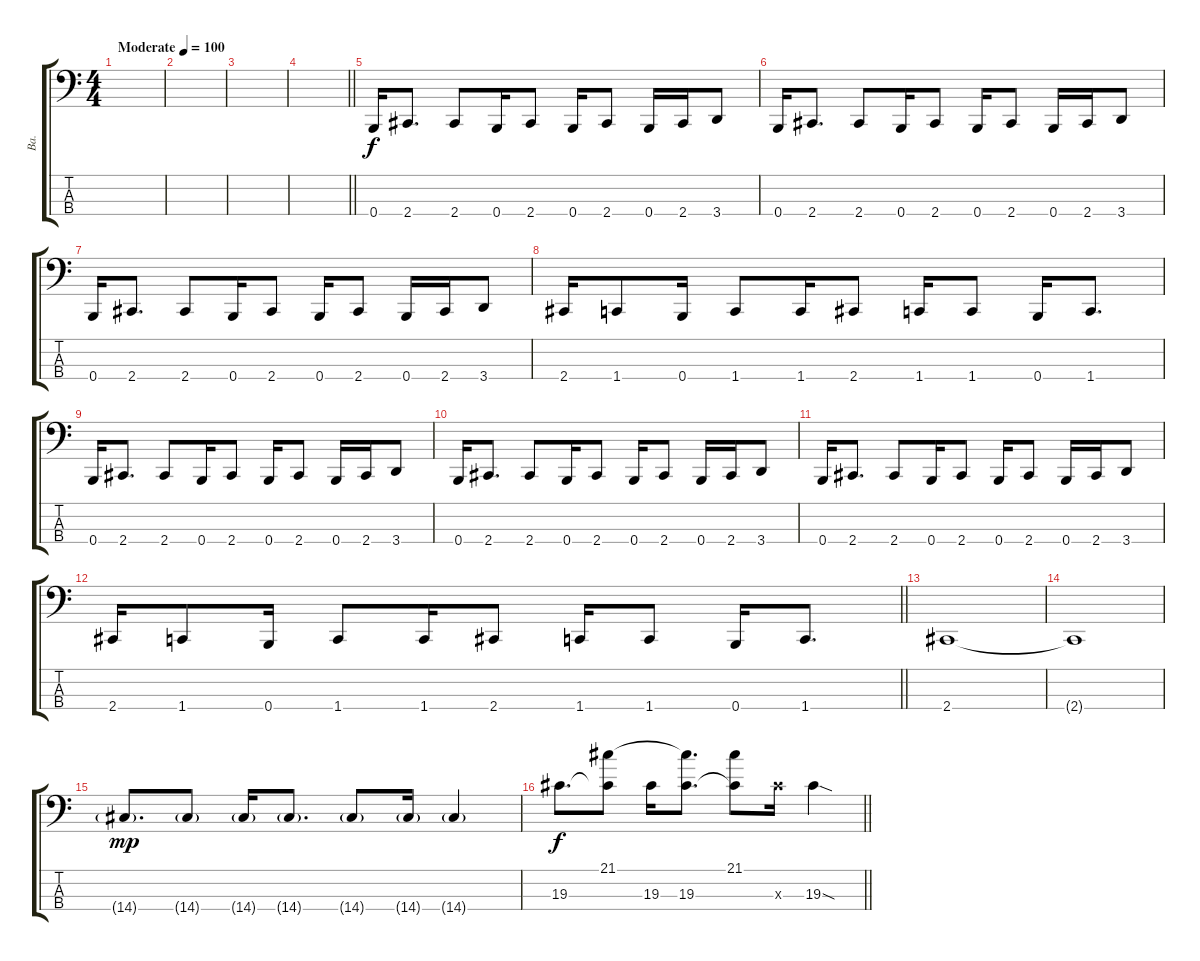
\track ("Ba." "Ba.") {instrument electricbassfinger}
\staff {score tabs}
\tuning (E2 B1 Gb1 B0) {hide}
\ts (4 4)
\tempo (100 "Moderate")
\clef f4
\ks c
|
|
|
\barLineRight lightlight
|
0.4.16 2.4.8{d} 2.4.8 0.4.16 2.4.8 0.4.16 2.4.8 0.4.16 2.4.16 3.4.8 |
0.4.16 2.4.8{d} 2.4.8 0.4.16 2.4.8 0.4.16 2.4.8 0.4.16 2.4.16 3.4.8 |
0.4.16 2.4.8{d} 2.4.8 0.4.16 2.4.8 0.4.16 2.4.8 0.4.16 2.4.16 3.4.8 |
2.4.16 1.4.8 0.4.16 1.4.8 1.4.16 2.4.8 1.4.16 1.4.8 0.4.16 1.4.8{d} |
0.4.16 2.4.8{d} 2.4.8 0.4.16 2.4.8 0.4.16 2.4.8 0.4.16 2.4.16 3.4.8 |
0.4.16 2.4.8{d} 2.4.8 0.4.16 2.4.8 0.4.16 2.4.8 0.4.16 2.4.16 3.4.8 |
0.4.16 2.4.8{d} 2.4.8 0.4.16 2.4.8 0.4.16 2.4.8 0.4.16 2.4.16 3.4.8 |
\barLineRight lightlight
2.4.16 1.4.8 0.4.16 1.4.8 1.4.16 2.4.8 1.4.16 1.4.8 0.4.16 1.4.8{d} |
2.4.1 |
2.4{t}.1 |
14.4{g}.8{d dy mp} 14.4{g}.8 14.4{g}.16 14.4{g}.8{d} 14.4{g}.8 14.4{g}.16 14.4{g}.4 |
\barLineRight lightlight
19.3.8{d dy f} (21.1 19.3{t}).8 19.3.16 (21.1{t} 19.3).8{d} (21.1 19.3{t}).8 19.3{x}.16 19.3{sod}.4
